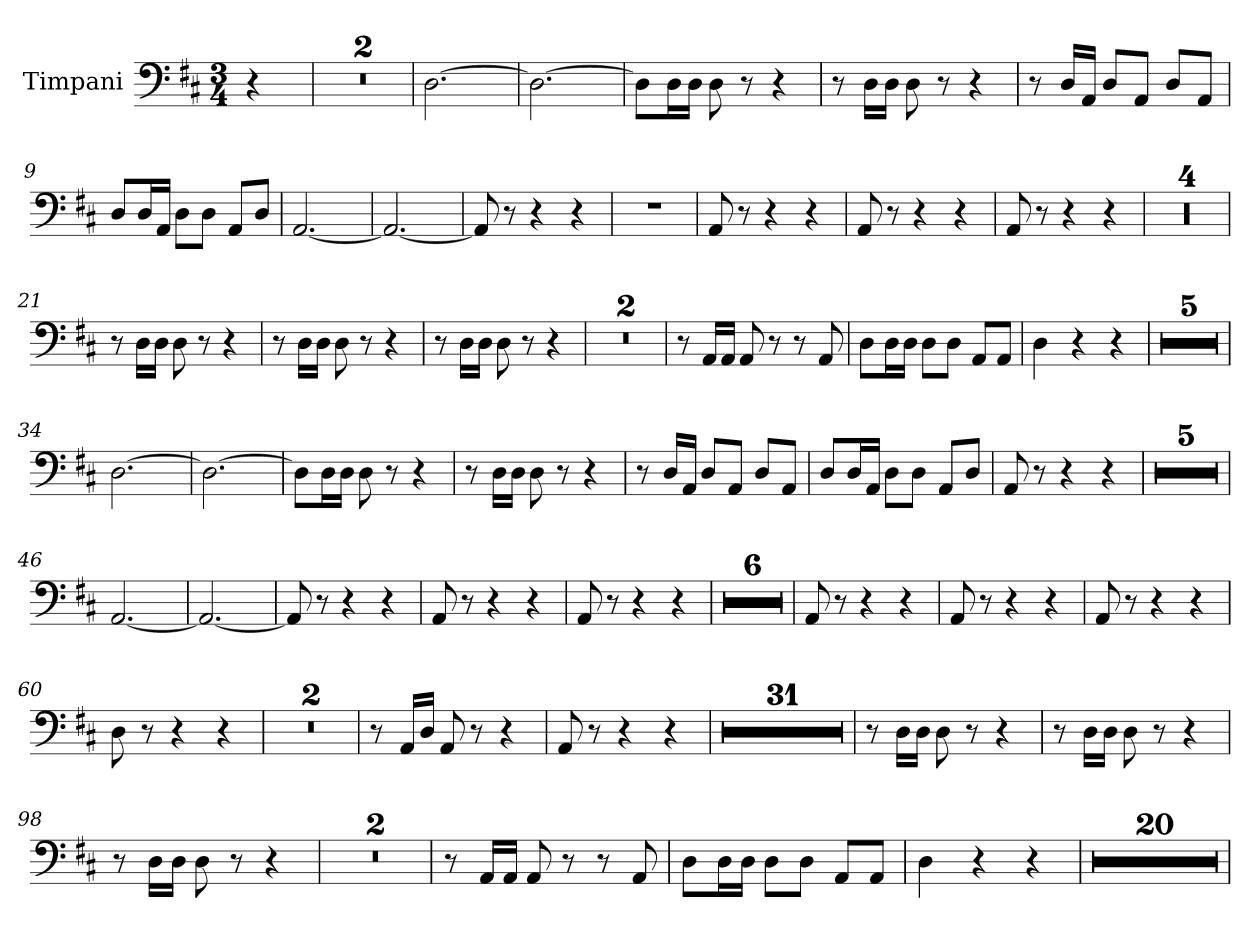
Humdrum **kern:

**kern
*part1
*staff1
*I"Timpani
*I'Timp.
*clefF4
*k[f#c#]
*M3/4
=1
4r
=2
2.r
=3
2.r
=4
[2.D\
!!LO:LB:g=z
=5
2.D\_
=6
8D\L]
16D\L
16D\JJ
8D\
8r
4r
=7
8r
16D\LL
16D\JJ
8D\
8r
4r
!!LO:LB:g=z
=8
8r
16D/LL
16AA/JJ
8D/L
8AA/J
8D/L
8AA/J
=9
8D/L
16D/L
16AA/JJ
8D\L
8D\J
8AA/L
8D/J
=10
[2.AA/
=11
2.AA/_
!!LO:LB:g=z
=12
8AA/]
8r
4r
4r
=13
2.r
=14
8AA/
8r
4r
4r
!!LO:LB:g=z
=15
8AA/
8r
4r
4r
=16
8AA/
8r
4r
4r
=17
2.r
=18
2.r
=19
2.r
=20
2.r
=21
8r
16D\LL
16D\JJ
8D\
8r
4r
!!LO:LB:g=z
=22
8r
16D\LL
16D\JJ
8D\
8r
4r
=23
8r
16D\LL
16D\JJ
8D\
8r
4r
=24
2.r
!!LO:LB:g=z
=25
2.r
=26
8r
16AA/LL
16AA/JJ
8AA/
8r
8r
8AA/
=27
8D\L
16D\L
16D\JJ
8D\L
8D\J
8AA/L
8AA/J
!!LO:LB:g=z
=28
4D\
4r
4r
=29
2.r
=30
2.r
=31
2.r
=32
2.r
=33
2.r
=34
[2.D\
=35
2.D\_
=36
8D\L]
16D\L
16D\JJ
8D\
8r
4r
!!LO:LB:g=z
=37
8r
16D\LL
16D\JJ
8D\
8r
4r
=38
8r
16D/LL
16AA/JJ
8D/L
8AA/J
8D/L
8AA/J
=39
8D/L
16D/L
16AA/JJ
8D\L
8D\J
8AA/L
8D/J
=40
8AA/
8r
4r
4r
!!LO:LB:g=z
=41
2.r
=42
2.r
=43
2.r
=44
2.r
=45
2.r
=46
[2.AA/
=47
2.AA/_
=48
8AA/]
8r
4r
4r
!!LO:LB:g=z
=49
8AA/
8r
4r
4r
=50
8AA/
8r
4r
4r
=51
2.r
=52
2.r
=53
2.r
=54
2.r
=55
2.r
=56
2.r
=57
8AA/
8r
4r
4r
=58
8AA/
8r
4r
4r
!!LO:LB:g=z
=59
8AA/
8r
4r
4r
!!LO:PB:g=z
=60
8D\
8r
4r
4r
=61
2.r
=62
2.r
=63
8r
16AA/LL
16D/JJ
8AA/
8r
4r
=64
8AA/
8r
4r
4r
!!LO:LB:g=z
=65
2.r
=66
2.r
=67
2.r
=68
2.r
=69
2.r
=70
2.r
=71
2.r
=72
2.r
=73
2.r
=74
2.r
=75
2.r
=76
2.r
=77
2.r
!!LO:LB:g=z
=78
2.r
=79
2.r
=80
2.r
=81
2.r
=82
2.r
=83
2.r
=84
2.r
=85
2.r
=86
2.r
=87
2.r
=88
2.r
=89
2.r
=90
2.r
!!LO:LB:g=z
=91
2.r
=92
2.r
=93
2.r
=94
2.r
=95
2.r
=96
8r
16D\LL
16D\JJ
8D\
8r
4r
=97
8r
16D\LL
16D\JJ
8D\
8r
4r
=98
8r
16D\LL
16D\JJ
8D\
8r
4r
!!LO:LB:g=z
=99
2.r
!!LO:LB:g=z
=100
2.r
=101
8r
16AA/LL
16AA/JJ
8AA/
8r
8r
8AA/
=102
8D\L
16D\L
16D\JJ
8D\L
8D\J
8AA/L
8AA/J
=103
4D\
4r
4r
!!LO:LB:g=z
=104
2.r
=105
2.r
=106
2.r
=107
2.r
=108
2.r
=109
2.r
=110
2.r
=111
2.r
=112
2.r
=113
2.r
=114
2.r
=115
2.r
=116
2.r
!!LO:LB:g=z
=117
2.r
=118
2.r
=119
2.r
=120
2.r
=121
2.r
=122
2.r
=123
2.r
=
*-
